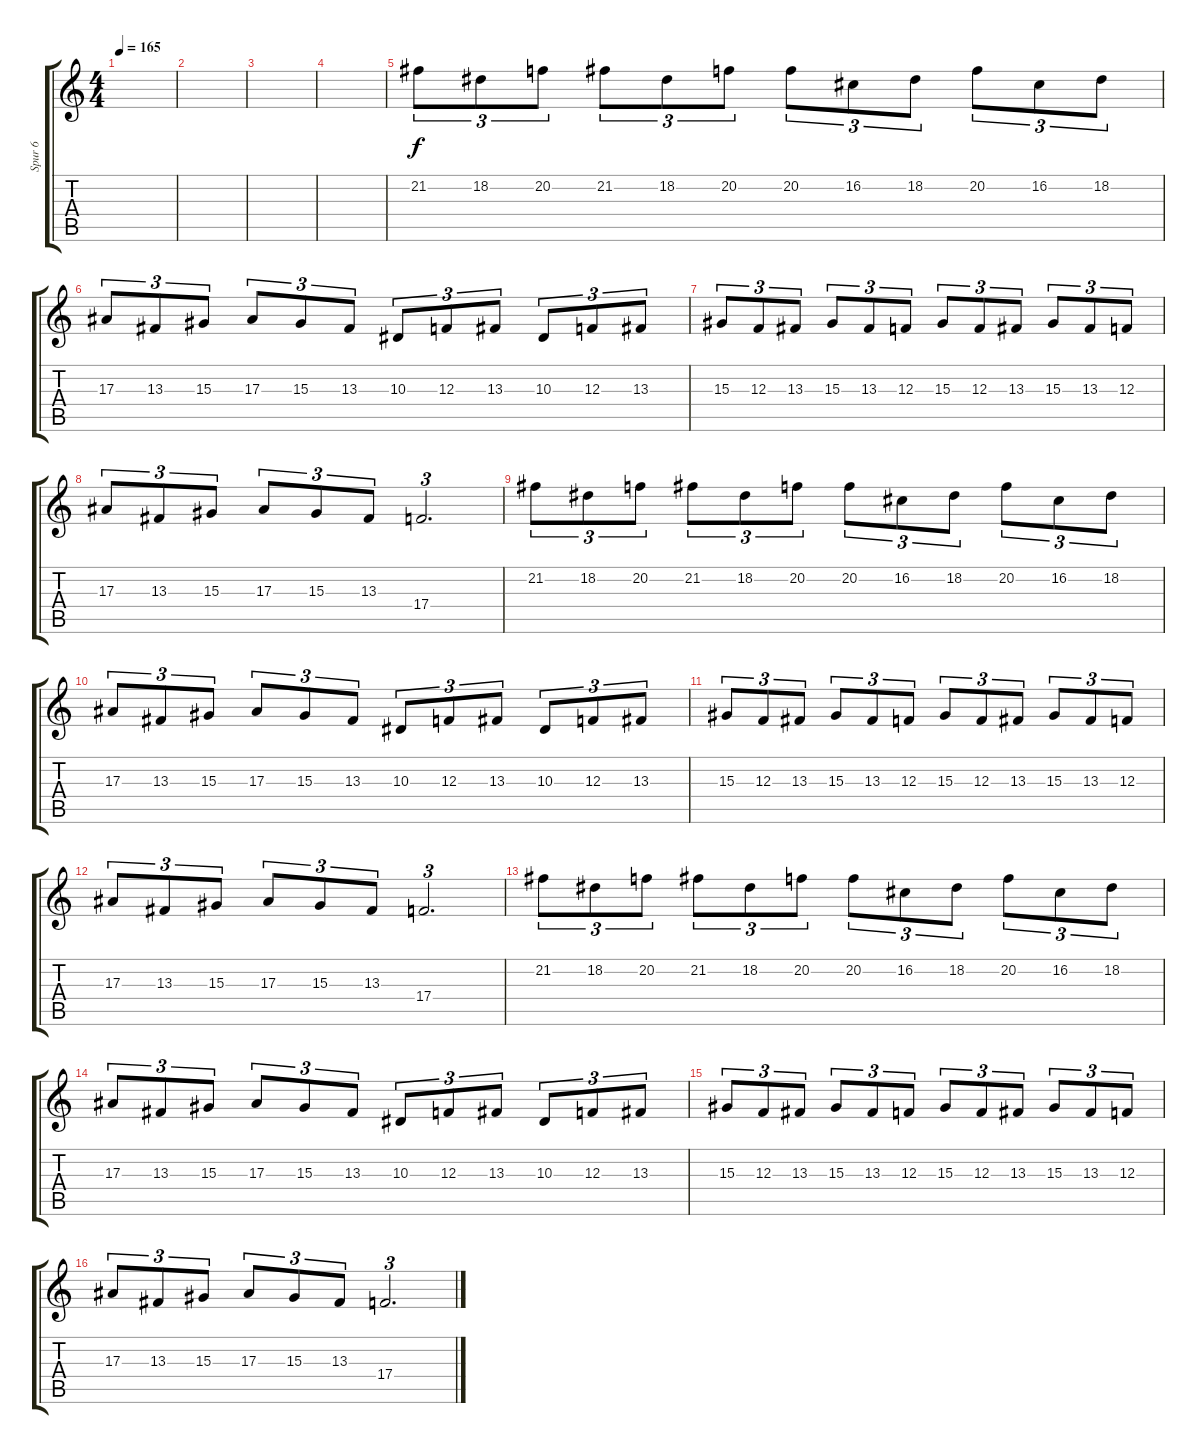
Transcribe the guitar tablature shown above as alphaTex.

\track ("Spur 6" "Spur 6") {instrument harpsichord}
\staff {score tabs}
\tuning (D4 A3 F3 C3 G2 D2) {hide}
\ts (4 4)
\tempo 165
\clef g2
\ks c
|
|
|
|
21.2.8{tu (3 2) instrument harpsichord} 18.2.8{tu (3 2)} 20.2.8{tu (3 2)} 21.2.8{tu (3 2)} 18.2.8{tu (3 2)} 20.2.8{tu (3 2)} 20.2.8{tu (3 2)} 16.2.8{tu (3 2)} 18.2.8{tu (3 2)} 20.2.8{tu (3 2)} 16.2.8{tu (3 2)} 18.2.8{tu (3 2)} |
17.3.8{tu (3 2)} 13.3.8{tu (3 2)} 15.3.8{tu (3 2)} 17.3.8{tu (3 2)} 15.3.8{tu (3 2)} 13.3.8{tu (3 2)} 10.3.8{tu (3 2)} 12.3.8{tu (3 2)} 13.3.8{tu (3 2)} 10.3.8{tu (3 2)} 12.3.8{tu (3 2)} 13.3.8{tu (3 2)} |
15.3.8{tu (3 2)} 12.3.8{tu (3 2)} 13.3.8{tu (3 2)} 15.3.8{tu (3 2)} 13.3.8{tu (3 2)} 12.3.8{tu (3 2)} 15.3.8{tu (3 2)} 12.3.8{tu (3 2)} 13.3.8{tu (3 2)} 15.3.8{tu (3 2)} 13.3.8{tu (3 2)} 12.3.8{tu (3 2)} |
17.3.8{tu (3 2)} 13.3.8{tu (3 2)} 15.3.8{tu (3 2)} 17.3.8{tu (3 2)} 15.3.8{tu (3 2)} 13.3.8{tu (3 2)} 17.4.2{d tu (3 2)} |
21.2.8{tu (3 2)} 18.2.8{tu (3 2)} 20.2.8{tu (3 2)} 21.2.8{tu (3 2)} 18.2.8{tu (3 2)} 20.2.8{tu (3 2)} 20.2.8{tu (3 2)} 16.2.8{tu (3 2)} 18.2.8{tu (3 2)} 20.2.8{tu (3 2)} 16.2.8{tu (3 2)} 18.2.8{tu (3 2)} |
17.3.8{tu (3 2)} 13.3.8{tu (3 2)} 15.3.8{tu (3 2)} 17.3.8{tu (3 2)} 15.3.8{tu (3 2)} 13.3.8{tu (3 2)} 10.3.8{tu (3 2)} 12.3.8{tu (3 2)} 13.3.8{tu (3 2)} 10.3.8{tu (3 2)} 12.3.8{tu (3 2)} 13.3.8{tu (3 2)} |
15.3.8{tu (3 2)} 12.3.8{tu (3 2)} 13.3.8{tu (3 2)} 15.3.8{tu (3 2)} 13.3.8{tu (3 2)} 12.3.8{tu (3 2)} 15.3.8{tu (3 2)} 12.3.8{tu (3 2)} 13.3.8{tu (3 2)} 15.3.8{tu (3 2)} 13.3.8{tu (3 2)} 12.3.8{tu (3 2)} |
17.3.8{tu (3 2)} 13.3.8{tu (3 2)} 15.3.8{tu (3 2)} 17.3.8{tu (3 2)} 15.3.8{tu (3 2)} 13.3.8{tu (3 2)} 17.4.2{d tu (3 2)} |
21.2.8{tu (3 2)} 18.2.8{tu (3 2)} 20.2.8{tu (3 2)} 21.2.8{tu (3 2)} 18.2.8{tu (3 2)} 20.2.8{tu (3 2)} 20.2.8{tu (3 2)} 16.2.8{tu (3 2)} 18.2.8{tu (3 2)} 20.2.8{tu (3 2)} 16.2.8{tu (3 2)} 18.2.8{tu (3 2)} |
17.3.8{tu (3 2)} 13.3.8{tu (3 2)} 15.3.8{tu (3 2)} 17.3.8{tu (3 2)} 15.3.8{tu (3 2)} 13.3.8{tu (3 2)} 10.3.8{tu (3 2)} 12.3.8{tu (3 2)} 13.3.8{tu (3 2)} 10.3.8{tu (3 2)} 12.3.8{tu (3 2)} 13.3.8{tu (3 2)} |
15.3.8{tu (3 2)} 12.3.8{tu (3 2)} 13.3.8{tu (3 2)} 15.3.8{tu (3 2)} 13.3.8{tu (3 2)} 12.3.8{tu (3 2)} 15.3.8{tu (3 2)} 12.3.8{tu (3 2)} 13.3.8{tu (3 2)} 15.3.8{tu (3 2)} 13.3.8{tu (3 2)} 12.3.8{tu (3 2)} |
17.3.8{tu (3 2)} 13.3.8{tu (3 2)} 15.3.8{tu (3 2)} 17.3.8{tu (3 2)} 15.3.8{tu (3 2)} 13.3.8{tu (3 2)} 17.4.2{d tu (3 2)}
